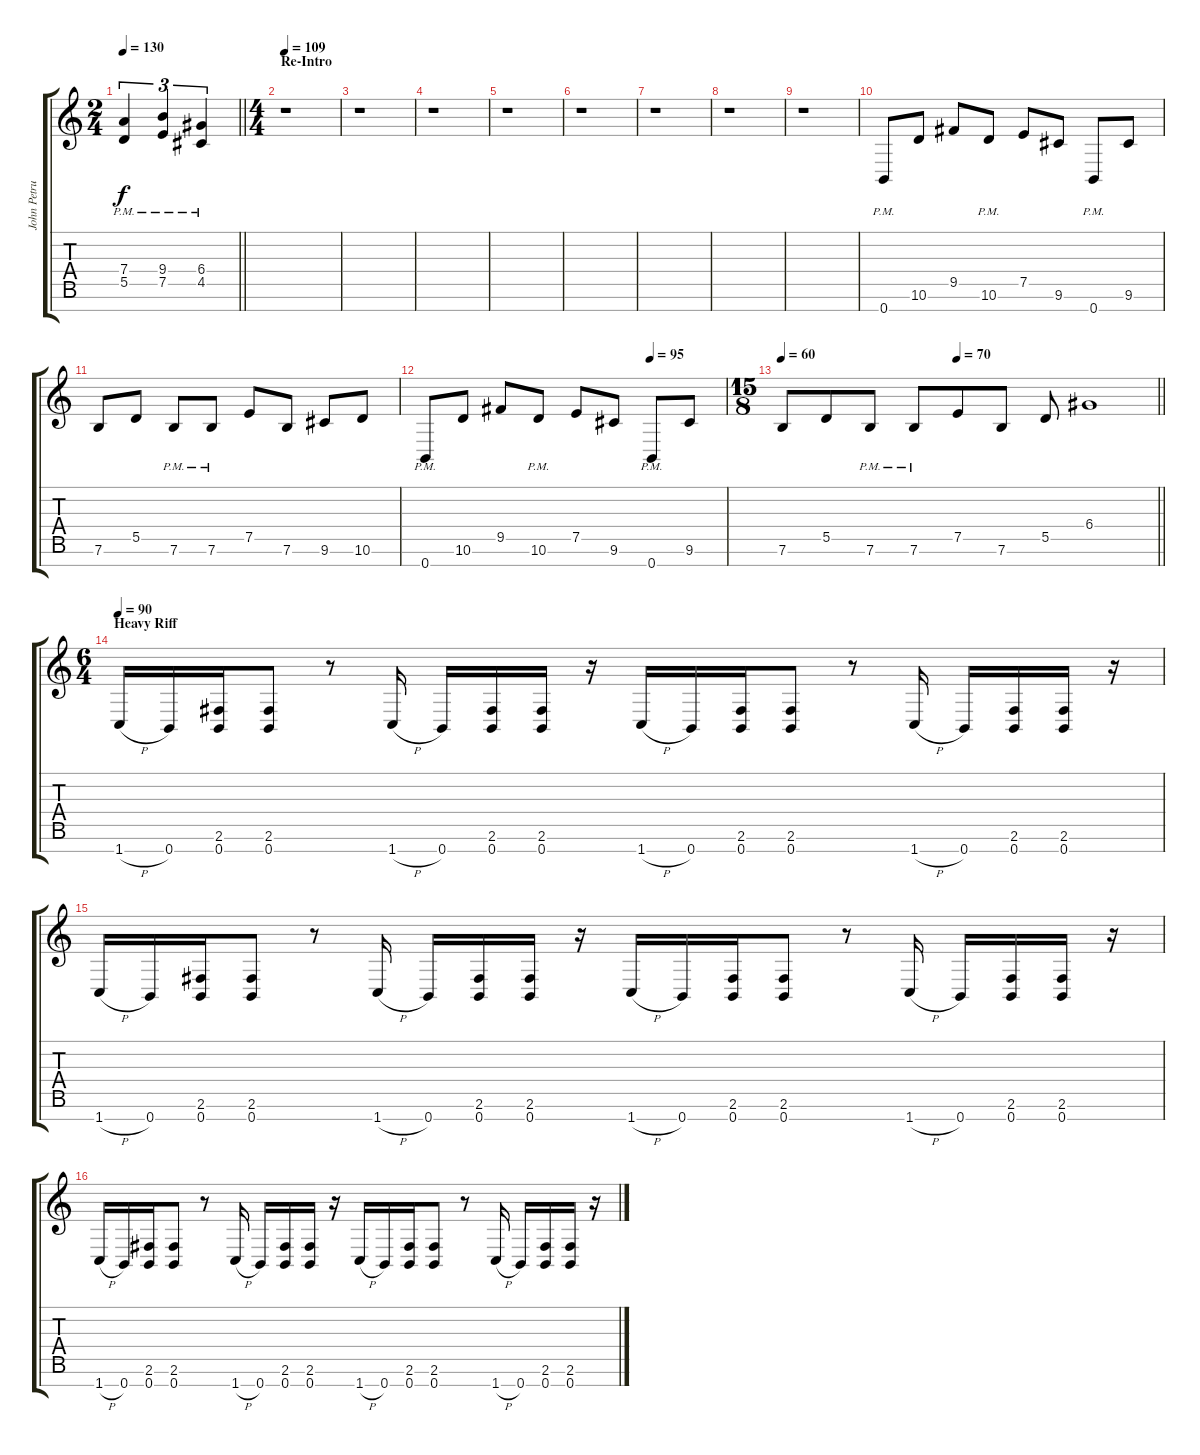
\track ("John Petrucci" "John Petru") {instrument overdrivenguitar}
\staff {score tabs}
\tuning (E4 B3 G3 D3 A2 E2 B1) {hide}
\ts (2 4)
\tempo 130
\clef g2
\barLineRight lightlight
\ks c
(7.4{pm} 5.5{pm}).4{tu (3 2) dy f} (9.4{pm} 7.5{pm}).4{tu (3 2)} (6.4{pm} 4.5{pm}).4{tu (3 2)} |
\ts (4 4)
\section ("" "Re-Intro")
\tempo 109
r.1 |
r.1 |
r.1 |
r.1 |
r.1 |
r.1 |
r.1 |
r.1 |
0.7{pm}.8{balance 13} 10.6.8 9.5.8 10.6{pm}.8 7.5.8 9.6.8 0.7{pm}.8 9.6.8 |
7.6.8 5.5.8 7.6{pm}.8 7.6{pm}.8 7.5.8 7.6.8 9.6.8 10.6.8 |
\tempo (95 0.75)
0.7{pm}.8 10.6.8 9.5.8 10.6{pm}.8 7.5.8 9.6.8 0.7{pm}.8 9.6.8 |
\ts (15 8)
\tempo 60
\tempo (70 0.4666666666666667)
\barLineRight lightlight
7.6.8 5.5.8 7.6{pm}.8 7.6{pm}.8 7.5.8 7.6.8 5.5.8 6.4.1 |
\ts (6 4)
\section ("" "Heavy Riff")
\tempo 90
1.7{h}.16 0.7.16 (2.6 0.7).16 (2.6 0.7).8 r.8 1.7{h}.16 0.7.16 (2.6 0.7).16 (2.6 0.7).16 r.16 1.7{h}.16 0.7.16 (2.6 0.7).16 (2.6 0.7).8 r.8 1.7{h}.16 0.7.16 (2.6 0.7).16 (2.6 0.7).16 r.16 |
1.7{h}.16 0.7.16 (2.6 0.7).16 (2.6 0.7).8 r.8 1.7{h}.16 0.7.16 (2.6 0.7).16 (2.6 0.7).16 r.16 1.7{h}.16 0.7.16 (2.6 0.7).16 (2.6 0.7).8 r.8 1.7{h}.16 0.7.16 (2.6 0.7).16 (2.6 0.7).16 r.16 |
1.7{h}.16 0.7.16 (2.6 0.7).16 (2.6 0.7).8 r.8 1.7{h}.16 0.7.16 (2.6 0.7).16 (2.6 0.7).16 r.16 1.7{h}.16 0.7.16 (2.6 0.7).16 (2.6 0.7).8 r.8 1.7{h}.16 0.7.16 (2.6 0.7).16 (2.6 0.7).16 r.16
